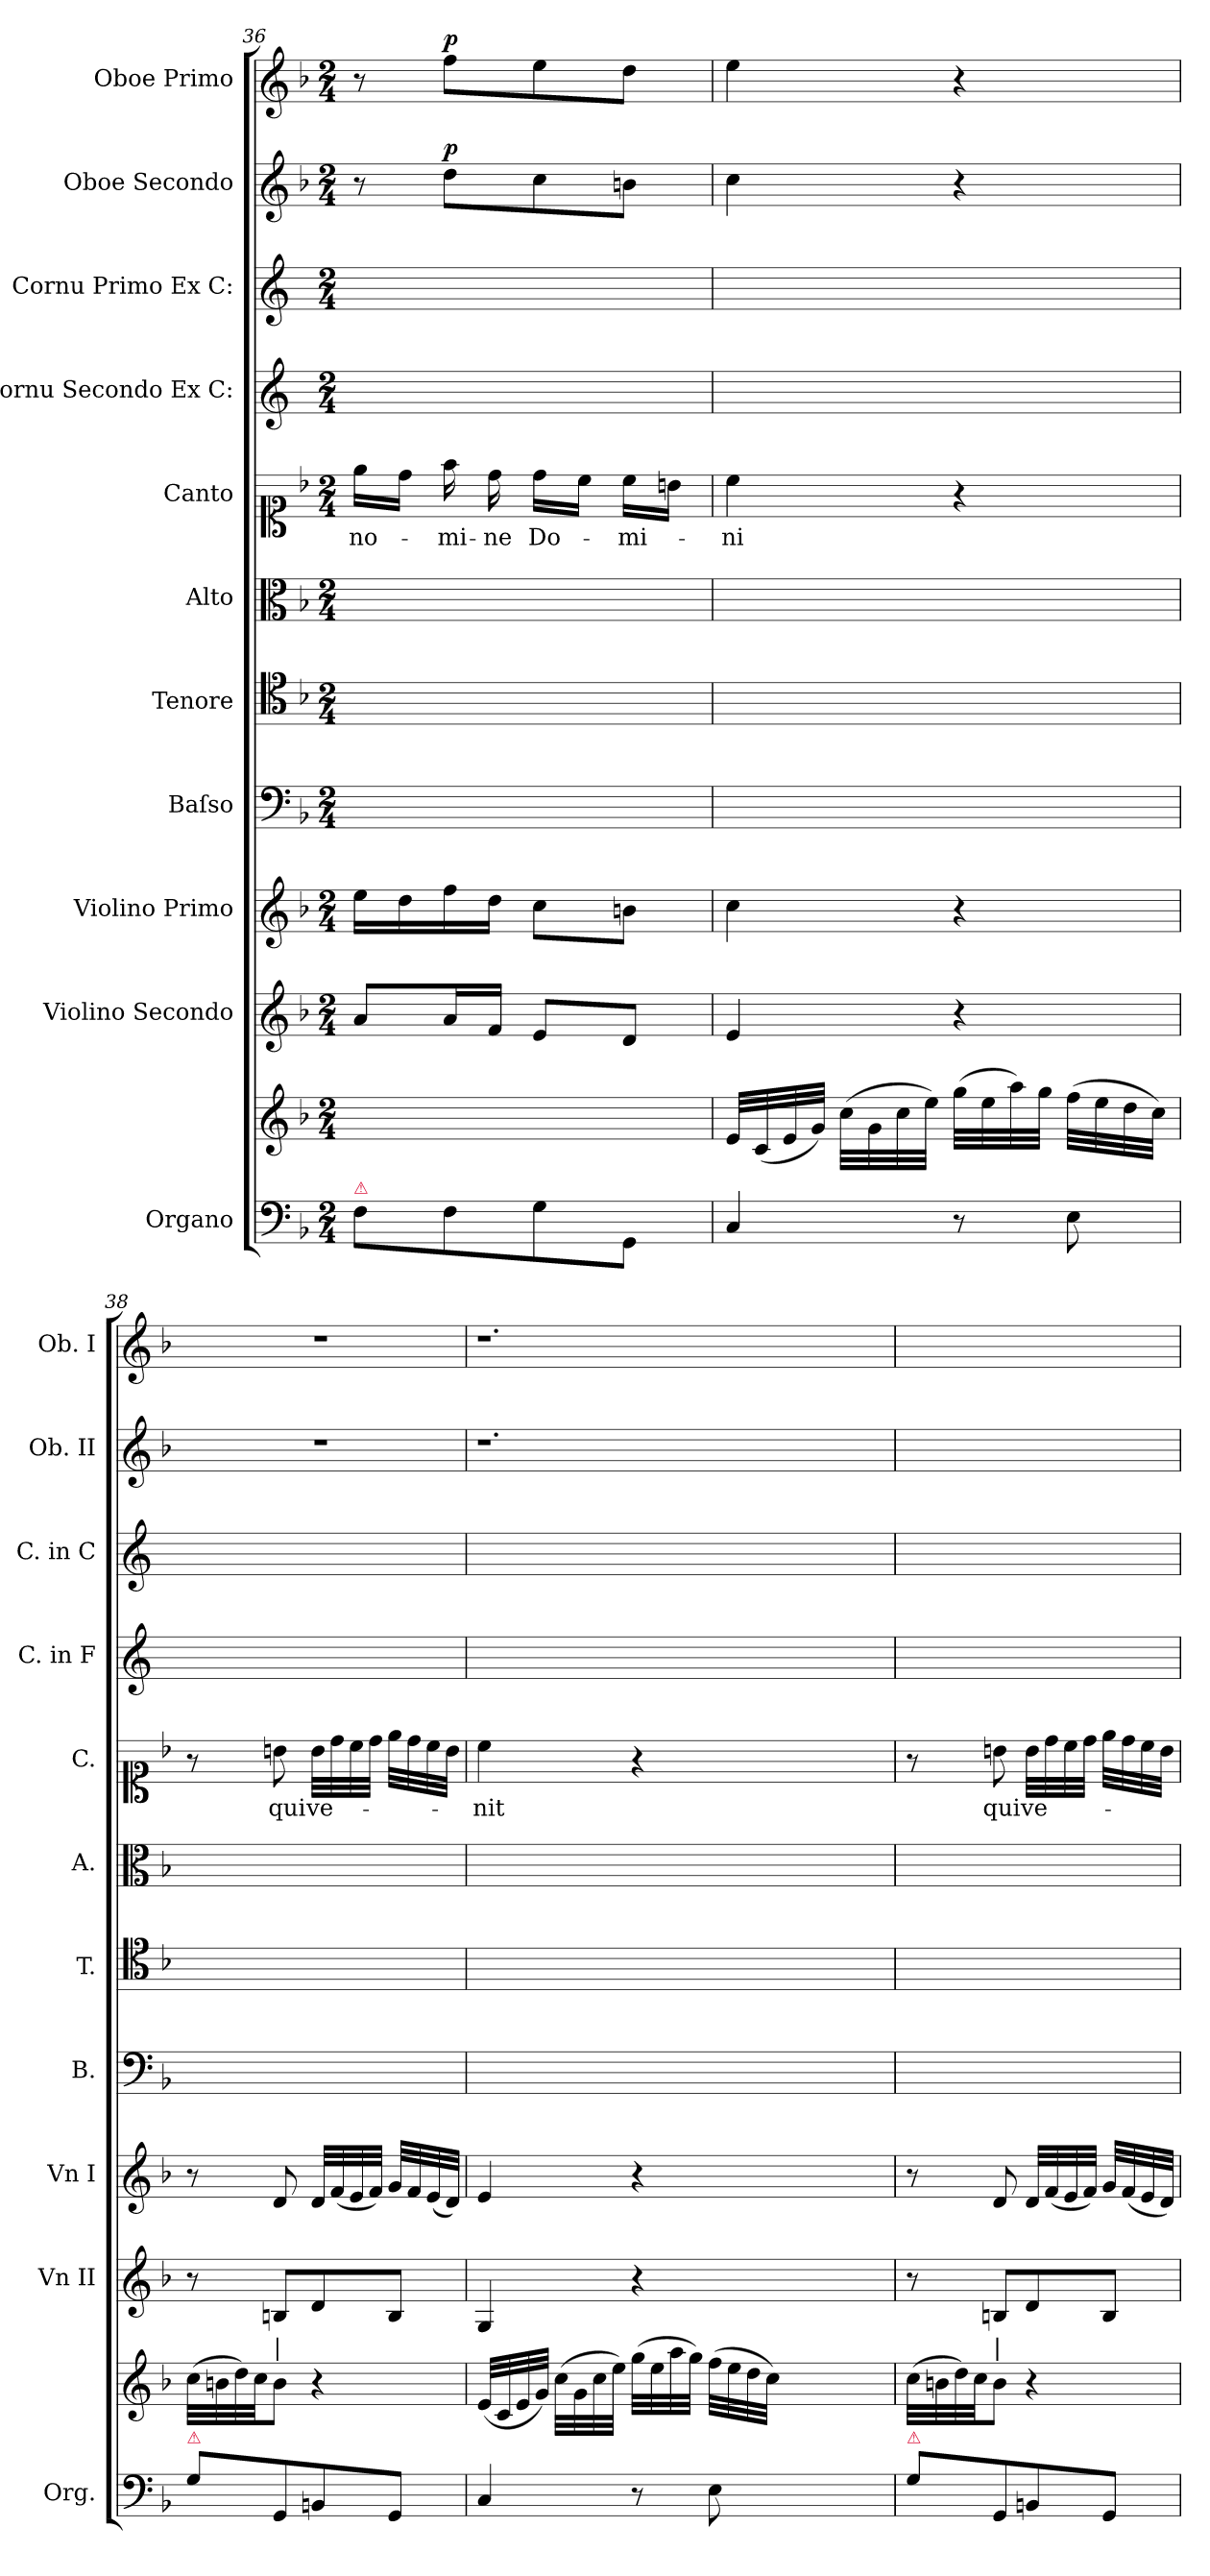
**kern	**kern	**kern	**kern	**kern	**kern	**kern	**kern	**text	**kern	**kern	**kern	**dynam	**kern	**dynam
*part11	*part11	*part10	*part9	*part8	*part7	*part6	*part5	*part5	*part4	*part3	*part2	*part2	*part1	*part1
*staff12	*staff11	*staff10	*staff9	*staff8	*staff7	*staff6	*staff5	*staff5	*staff4	*staff3	*staff2	*staff2	*staff1	*staff1
*I"Organo	*	*I"Violino Secondo	*I"Violino Primo	*I"Baſso	*I"Tenore	*I"Alto	*I"Canto	*	*I"Cornu Secondo Ex C:	*I"Cornu Primo Ex C:	*I"Oboe Secondo	*	*I"Oboe Primo	*
*I'Org.	*	*I'Vn II	*I'Vn I	*I'B.	*I'T.	*I'A.	*I'C.	*	*I'C. in F	*I'C. in C	*I'Ob. II	*	*I'Ob. I	*
*clefF4	*clefG2	*clefG2	*clefG2	*clefF4	*clefC4	*clefC3	*clefC1	*	*clefG2	*clefG2	*clefG2	*	*clefG2	*
*	*	*	*	*	*	*	*	*	*ITrd4c7	*ITrd4c7	*	*	*	*
*k[b-]	*k[b-]	*k[b-]	*k[b-]	*k[b-]	*k[b-]	*k[b-]	*k[b-]	*	*k[b-]	*k[b-]	*k[b-]	*	*k[b-]	*
*F:	*F:	*F:	*F:	*F:	*F:	*F:	*F:	*	*F:	*F:	*F:	*	*F:	*
*M2/4	*M2/4	*M2/4	*M2/4	*M2/4	*M2/4	*M2/4	*M2/4	*	*M2/4	*M2/4	*M2/4	*	*M2/4	*
=36	=36	=36	=36	=36	=36	=36	=36	=36	=36	=36	=36	=36	=36	=36
!LO:TX:a:color=crimson:t=⚠	!	!	!	!	!	!	!	!	!	!	!	!	!	!
8F\L	2ryy	8a/L	16ee\LL	2ryy	2ryy	2ryy	16ee\LL	no-	2ryy	2ryy	8r	.	8r	.
.	.	.	16dd\	.	.	.	16dd\JJ	.	.	.	.	.	.	.
!	!	!	!	!	!	!	!	!	!	!	!	!LO:DY:a	!	!LO:DY:a
8F\	.	16a/L	16ff\	.	.	.	16ff\	-mi-	.	.	8dd\L	p	8ff\L	p
.	.	16f/JJ	16dd\JJ	.	.	.	16dd\	-ne	.	.	.	.	.	.
8G\	.	8e/L	8cc\L	.	.	.	16dd\LL	Do-	.	.	8cc\	.	8ee\	.
.	.	.	.	.	.	.	16cc\JJ	.	.	.	.	.	.	.
8GG/J	.	8d/J	8bn\J	.	.	.	16cc\LL	-mi-	.	.	8bn\J	.	8dd\J	.
.	.	.	.	.	.	.	16bn\JJ	.	.	.	.	.	.	.
=37	=37	=37	=37	=37	=37	=37	=37	=37	=37	=37	=37	=37	=37	=37
4C/	32e/LLL	4e/	4cc\	2ryy	2ryy	2ryy	4cc\	-ni	2ryy	2ryy	4cc\	.	4ee\	.
.	(32c/	.	.	.	.	.	.	.	.	.	.	.	.	.
.	32e/	.	.	.	.	.	.	.	.	.	.	.	.	.
.	32g/JJJ)	.	.	.	.	.	.	.	.	.	.	.	.	.
.	(32cc\LLL	.	.	.	.	.	.	.	.	.	.	.	.	.
.	32g\	.	.	.	.	.	.	.	.	.	.	.	.	.
.	32cc\	.	.	.	.	.	.	.	.	.	.	.	.	.
.	32ee\JJJ)	.	.	.	.	.	.	.	.	.	.	.	.	.
8r	(32gg\LLL	4r	4r	.	.	.	4r	.	.	.	4r	.	4r	.
.	32ee\	.	.	.	.	.	.	.	.	.	.	.	.	.
.	32aa\)	.	.	.	.	.	.	.	.	.	.	.	.	.
.	32gg\JJJ	.	.	.	.	.	.	.	.	.	.	.	.	.
8E\	(32ff\LLL	.	.	.	.	.	.	.	.	.	.	.	.	.
.	32ee\	.	.	.	.	.	.	.	.	.	.	.	.	.
.	32dd\	.	.	.	.	.	.	.	.	.	.	.	.	.
.	32cc\JJJ)	.	.	.	.	.	.	.	.	.	.	.	.	.
=38	=38	=38	=38	=38	=38	=38	=38	=38	=38	=38	=38	=38	=38	=38
!LO:TX:a:color=crimson:t=⚠	!	!	!	!	!	!	!	!	!	!	!	!	!	!
8G\L	(32cc\LLL	8r	8r	2ryy	2ryy	2ryy	8r	.	2ryy	2ryy	2r	.	2r	.
.	32bn\	.	.	.	.	.	.	.	.	.	.	.	.	.
.	32dd\)	.	.	.	.	.	.	.	.	.	.	.	.	.
.	32cc\JJ	.	.	.	.	.	.	.	.	.	.	.	.	.
!	!LO:TX:a:t=|	!	!	!	!	!	!	!	!	!	!	!	!	!
8GG/	8b\J	8Bn/L	8d/	.	.	.	8bn\	qui	.	.	.	.	.	.
8BBn/	4r	8d/	32d/LLL	.	.	.	32b\LLL	ve-	.	.	.	.	.	.
.	.	.	(32f/	.	.	.	32dd\	.	.	.	.	.	.	.
.	.	.	32e/	.	.	.	32cc\	.	.	.	.	.	.	.
.	.	.	32f/JJJ)	.	.	.	32dd\JJJ	.	.	.	.	.	.	.
8GG/J	.	8B/J	32g/LLL	.	.	.	32ee\LLL	.	.	.	.	.	.	.
.	.	.	32f/	.	.	.	32dd\	.	.	.	.	.	.	.
.	.	.	(32e/	.	.	.	32cc\	.	.	.	.	.	.	.
.	.	.	32d/JJJ)	.	.	.	32b\JJJ	.	.	.	.	.	.	.
=39	=39	=39	=39	=39	=39	=39	=39	=39	=39	=39	=39	=39	=39	=39
4C/	(32e/LLL	4G/	4e/	2ryy	2ryy	2ryy	4cc\	-nit	2ryy	2ryy	1.r	.	1.r	.
.	32c/	.	.	.	.	.	.	.	.	.	.	.	.	.
.	32e/	.	.	.	.	.	.	.	.	.	.	.	.	.
.	32g/JJJ)	.	.	.	.	.	.	.	.	.	.	.	.	.
.	(32cc\LLL	.	.	.	.	.	.	.	.	.	.	.	.	.
.	32g\	.	.	.	.	.	.	.	.	.	.	.	.	.
.	32cc\	.	.	.	.	.	.	.	.	.	.	.	.	.
.	32ee\JJJ)	.	.	.	.	.	.	.	.	.	.	.	.	.
8r	(32gg\LLL	4r	4r	.	.	.	4r	.	.	.	.	.	.	.
.	32ee\	.	.	.	.	.	.	.	.	.	.	.	.	.
.	32aa\	.	.	.	.	.	.	.	.	.	.	.	.	.
.	32gg\JJJ)	.	.	.	.	.	.	.	.	.	.	.	.	.
8E\	(32ff\LLL	.	.	.	.	.	.	.	.	.	.	.	.	.
.	32ee\	.	.	.	.	.	.	.	.	.	.	.	.	.
.	32dd\	.	.	.	.	.	.	.	.	.	.	.	.	.
.	32cc\JJJ)	.	.	.	.	.	.	.	.	.	.	.	.	.
1ryy	1ryy	1ryy	1ryy	1ryy	1ryy	1ryy	1ryy	.	1ryy	1ryy	.	.	.	.
=40	=40	=40	=40	=40	=40	=40	=40	=40	=40	=40	=40	=40	=40	=40
!LO:TX:a:color=crimson:t=⚠	!	!	!	!	!	!	!	!	!	!	!	!	!	!
8G\L	(32cc\LLL	8r	8r	2ryy	2ryy	2ryy	8r	.	2ryy	2ryy	2ryy	.	2ryy	.
.	32bn\	.	.	.	.	.	.	.	.	.	.	.	.	.
.	32dd\)	.	.	.	.	.	.	.	.	.	.	.	.	.
.	32cc\JJ	.	.	.	.	.	.	.	.	.	.	.	.	.
!	!LO:TX:a:t=|	!	!	!	!	!	!	!	!	!	!	!	!	!
8GG/	8b\J	8Bn/L	8d/	.	.	.	8bn\	qui	.	.	.	.	.	.
8BBn/	4r	8d/	32d/LLL	.	.	.	32b\LLL	ve-	.	.	.	.	.	.
.	.	.	(32f/	.	.	.	32dd\	.	.	.	.	.	.	.
.	.	.	32e/	.	.	.	32cc\	.	.	.	.	.	.	.
.	.	.	32f/JJJ)	.	.	.	32dd\JJJ	.	.	.	.	.	.	.
8GG/J	.	8B/J	32g/LLL	.	.	.	32ee\LLL	.	.	.	.	.	.	.
.	.	.	(32f/	.	.	.	32dd\	.	.	.	.	.	.	.
.	.	.	32e/	.	.	.	32cc\	.	.	.	.	.	.	.
.	.	.	32d/JJJ)	.	.	.	32b\JJJ	.	.	.	.	.	.	.
=	=	=	=	=	=	=	=	=	=	=	=	=	=	=
*-	*-	*-	*-	*-	*-	*-	*-	*-	*-	*-	*-	*-	*-	*-
